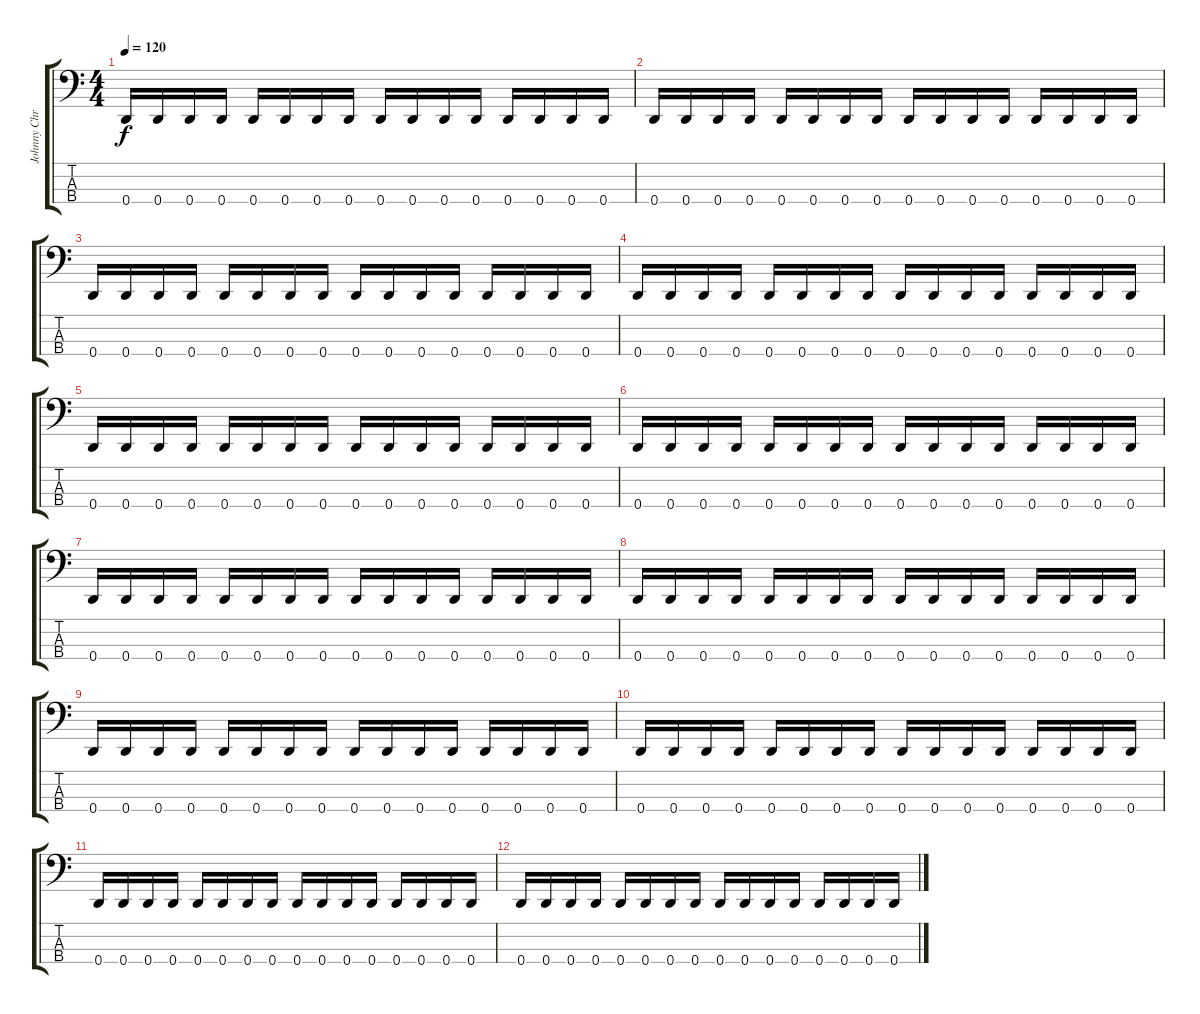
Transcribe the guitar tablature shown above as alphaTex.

\track ("Johnny Christ" "Johnny Chr") {instrument electricbasspick}
\staff {score tabs}
\tuning (G2 D2 A1 D1) {hide}
\ts (4 4)
\tempo 120
\clef f4
\ks c
0.4.16{dy f} 0.4.16 0.4.16 0.4.16 0.4.16 0.4.16 0.4.16 0.4.16 0.4.16 0.4.16 0.4.16 0.4.16 0.4.16 0.4.16 0.4.16 0.4.16 |
0.4.16 0.4.16 0.4.16 0.4.16 0.4.16 0.4.16 0.4.16 0.4.16 0.4.16 0.4.16 0.4.16 0.4.16 0.4.16 0.4.16 0.4.16 0.4.16 |
0.4.16 0.4.16 0.4.16 0.4.16 0.4.16 0.4.16 0.4.16 0.4.16 0.4.16 0.4.16 0.4.16 0.4.16 0.4.16 0.4.16 0.4.16 0.4.16 |
0.4.16 0.4.16 0.4.16 0.4.16 0.4.16 0.4.16 0.4.16 0.4.16 0.4.16 0.4.16 0.4.16 0.4.16 0.4.16 0.4.16 0.4.16 0.4.16 |
0.4.16{volume 14} 0.4.16 0.4.16 0.4.16 0.4.16 0.4.16 0.4.16 0.4.16 0.4.16 0.4.16 0.4.16 0.4.16 0.4.16 0.4.16 0.4.16 0.4.16 |
0.4.16{volume 12} 0.4.16 0.4.16 0.4.16 0.4.16 0.4.16 0.4.16 0.4.16 0.4.16 0.4.16 0.4.16 0.4.16 0.4.16 0.4.16 0.4.16 0.4.16 |
0.4.16{volume 10} 0.4.16 0.4.16 0.4.16 0.4.16 0.4.16 0.4.16 0.4.16 0.4.16 0.4.16 0.4.16 0.4.16 0.4.16 0.4.16 0.4.16 0.4.16 |
0.4.16{volume 10} 0.4.16 0.4.16 0.4.16 0.4.16 0.4.16 0.4.16 0.4.16 0.4.16 0.4.16 0.4.16 0.4.16 0.4.16 0.4.16 0.4.16 0.4.16 |
0.4.16{volume 8} 0.4.16 0.4.16 0.4.16 0.4.16 0.4.16 0.4.16 0.4.16 0.4.16 0.4.16 0.4.16 0.4.16 0.4.16 0.4.16 0.4.16 0.4.16 |
0.4.16{volume 6} 0.4.16 0.4.16 0.4.16 0.4.16 0.4.16 0.4.16 0.4.16 0.4.16 0.4.16 0.4.16 0.4.16 0.4.16 0.4.16 0.4.16 0.4.16 |
0.4.16{volume 4} 0.4.16 0.4.16 0.4.16 0.4.16 0.4.16 0.4.16 0.4.16 0.4.16 0.4.16 0.4.16 0.4.16 0.4.16 0.4.16 0.4.16 0.4.16 |
0.4.16{volume 0} 0.4.16 0.4.16 0.4.16 0.4.16 0.4.16 0.4.16 0.4.16 0.4.16 0.4.16 0.4.16 0.4.16 0.4.16 0.4.16 0.4.16 0.4.16
